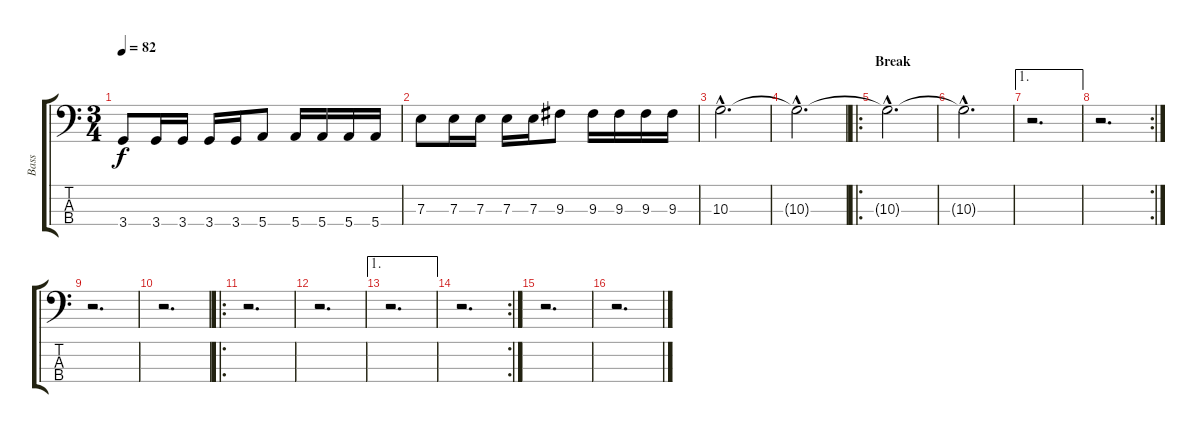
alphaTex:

\track ("Bass" "Bass") {instrument electricbassfinger}
\staff {score tabs}
\tuning (G2 D2 A1 E1) {hide}
\ts (3 4)
\tempo 82
\clef f4
\ks c
3.4.8{dy f} 3.4.16 3.4.16 3.4.16 3.4.16 5.4.8 5.4.16 5.4.16 5.4.16 5.4.16 |
7.3.8 7.3.16 7.3.16 7.3.16 7.3.16 9.3.8 9.3.16 9.3.16 9.3.16 9.3.16 |
10.3{hac}.2{d} |
10.3{hac t}.2{d} |
\ro
\section ("" "Break")
10.3{hac t}.2{d} |
10.3{hac t}.2{d} |
\ae 1
r.2{d} |
\rc 2
r.2{d} |
r.2{d} |
r.2{d} |
\ro
r.2{d} |
r.2{d} |
\ae 1
r.2{d} |
\rc 2
r.2{d} |
r.2{d} |
r.2{d}
